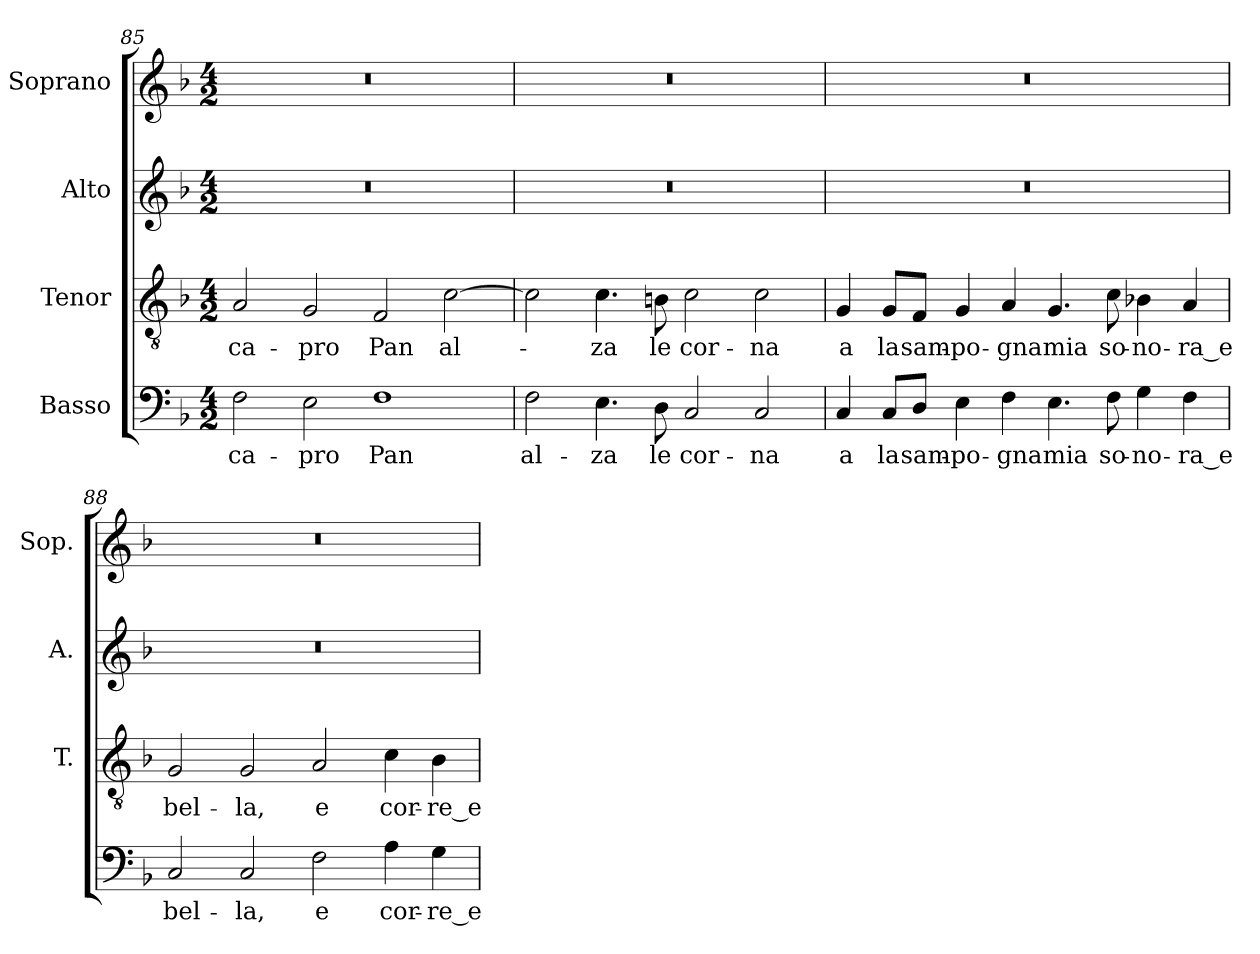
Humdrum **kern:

**kern	**text	**kern	**text	**kern	**kern
*part4	*part4	*part3	*part3	*part2	*part1
*staff4	*staff4	*staff3	*staff3	*staff2	*staff1
*I"Basso	*	*I"Tenor	*	*I"Alto	*I"Soprano
*	*	*I'T.	*	*I'A.	*I'Sop.
*clefF4	*	*clefGv2	*	*clefG2	*clefG2
*	*	*ITrd7c12	*	*	*
*k[b-]	*	*k[b-]	*	*k[b-]	*k[b-]
*F:	*	*F:	*	*F:	*F:
*M4/2	*	*M4/2	*	*M4/2	*M4/2
=85	=85	=85	=85	=85	=85
!	!LO:LY:b:color=#000000	!	!	!	!
!	!	!	!LO:LY:b:color=#000000	!LO:N:vis=1	!LO:N:vis=1
2Fi\	-ca-	2AAi/	-ca-	0r	0r
!	!LO:LY:b:color=#000000	!	!	!	!
!	!	!	!LO:LY:b:color=#000000	!	!
2Ei\	-pro	2GGi/	-pro	.	.
!	!LO:LY:b:color=#000000	!	!	!	!
!	!	!	!LO:LY:b:color=#000000	!	!
1Fi	Pan	2FFi/	Pan	.	.
!	!	!	!LO:LY:b:color=#000000	!	!
.	.	[>2Ci\	al-	.	.
=86	=86	=86	=86	=86	=86
!	!LO:LY:b:color=#000000	!	!	!LO:N:vis=1	!LO:N:vis=1
2Fi\	al-	2Ci\]	.	0r	0r
!	!LO:LY:b:color=#000000	!	!	!	!
!	!	!	!LO:LY:b:color=#000000	!	!
4.Ei\	-za	4.Ci\	-za	.	.
!	!LO:LY:b:color=#000000	!	!	!	!
!	!	!	!LO:LY:b:color=#000000	!	!
8Di\	le	8BBni\	le	.	.
!	!LO:LY:b:color=#000000	!	!	!	!
!	!	!	!LO:LY:b:color=#000000	!	!
2Ci/	cor-	2Ci\	cor-	.	.
!	!LO:LY:b:color=#000000	!	!	!	!
!	!	!	!LO:LY:b:color=#000000	!	!
2Ci/	-na	2Ci\	-na	.	.
!!LO:PB:g=z
=87	=87	=87	=87	=87	=87
!	!LO:LY:b:color=#000000	!	!	!	!
!	!	!	!LO:LY:b:color=#000000	!LO:N:vis=1	!LO:N:vis=1
4Ci/	a	4GGi/	a	0r	0r
!	!LO:LY:b:color=#000000	!	!	!	!
!	!	!	!LO:LY:b:color=#000000	!	!
8Ci/L	la	8GGi/L	la	.	.
!	!LO:LY:b:color=#000000	!	!	!	!
!	!	!	!LO:LY:b:color=#000000	!	!
8Di/J	sam-	8FFi/J	sam-	.	.
!	!LO:LY:b:color=#000000	!	!	!	!
!	!	!	!LO:LY:b:color=#000000	!	!
4Ei\	-po-	4GGi/	-po-	.	.
!	!LO:LY:b:color=#000000	!	!	!	!
!	!	!	!LO:LY:b:color=#000000	!	!
4Fi\	-gna	4AAi/	-gna	.	.
!	!LO:LY:b:color=#000000	!	!	!	!
!	!	!	!LO:LY:b:color=#000000	!	!
4.Ei\	mia	4.GGi/	mia	.	.
!	!LO:LY:b:color=#000000	!	!	!	!
!	!	!	!LO:LY:b:color=#000000	!	!
8Fi\	so-	8Ci\	so-	.	.
!	!LO:LY:b:color=#000000	!	!	!	!
!	!	!	!LO:LY:b:color=#000000	!	!
4Gi\	-no-	4BB-Xi\	-no-	.	.
!	!LO:LY:b:color=#000000	!	!	!	!
!	!	!	!LO:LY:b:color=#000000	!	!
4Fi\	-ra_e	4AAi/	-ra_e	.	.
=88	=88	=88	=88	=88	=88
!	!LO:LY:b:color=#000000	!	!	!	!
!	!	!	!LO:LY:b:color=#000000	!LO:N:vis=1	!LO:N:vis=1
2Ci/	bel-	2GGi/	bel-	0r	0r
!	!LO:LY:b:color=#000000	!	!	!	!
!	!	!	!LO:LY:b:color=#000000	!	!
2Ci/	-la,	2GGi/	-la,	.	.
!	!LO:LY:b:color=#000000	!	!	!	!
!	!	!	!LO:LY:b:color=#000000	!	!
2Fi\	e	2AAi/	e	.	.
!	!LO:LY:b:color=#000000	!	!	!	!
!	!	!	!LO:LY:b:color=#000000	!	!
4Ai\	cor-	4Ci\	cor-	.	.
!	!LO:LY:b:color=#000000	!	!	!	!
!	!	!	!LO:LY:b:color=#000000	!	!
4Gi\	-re_e	4BB-i\	-re_e	.	.
=	=	=	=	=	=
*-	*-	*-	*-	*-	*-
